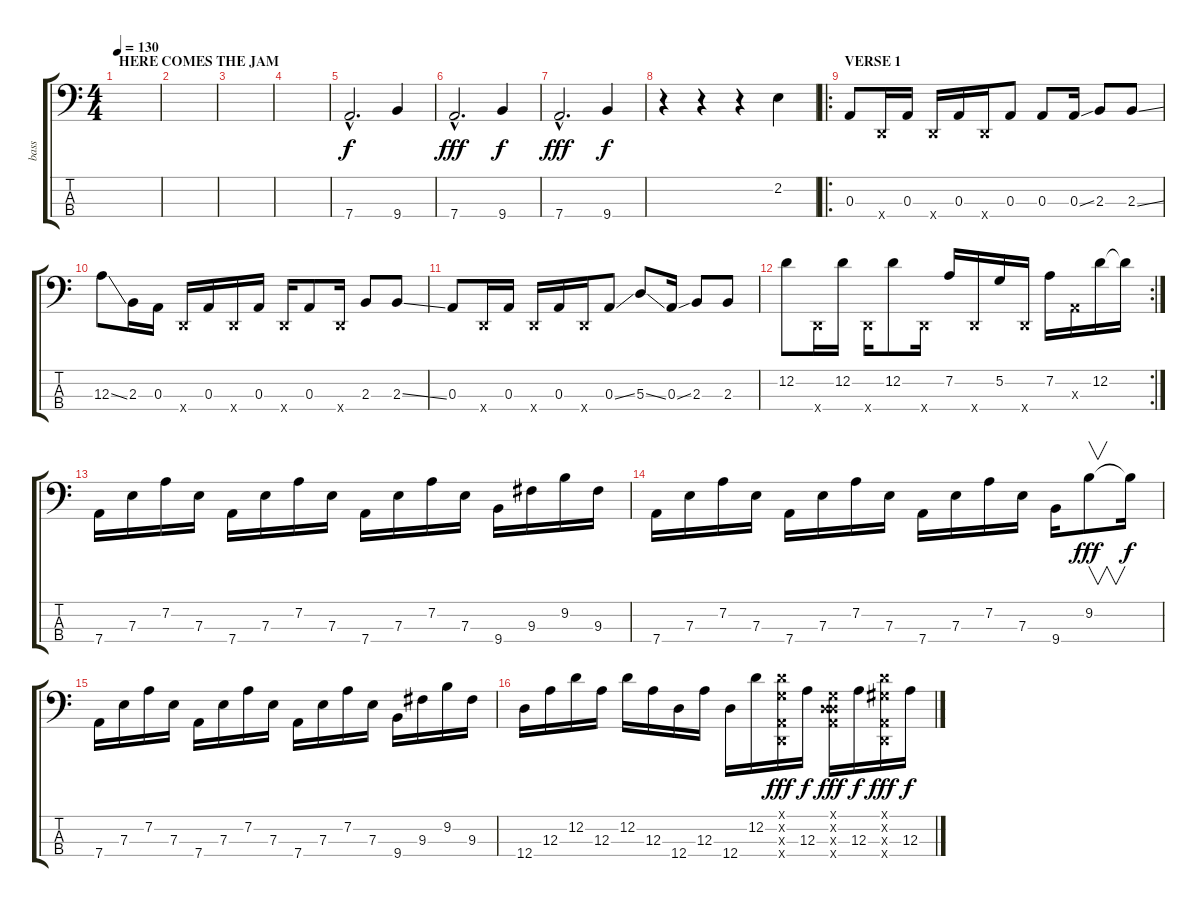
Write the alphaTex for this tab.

\track ("bass" "bass") {instrument electricbasspick}
\staff {score tabs}
\tuning (G2 D2 A1 D1) {hide}
\ts (4 4)
\section ("" "HERE COMES THE JAM")
\tempo 130
\clef f4
\ks c
|
|
|
|
7.4{hac}.2{d} 9.4.4{dy f} |
7.4{hac}.2{d dy fff} 9.4.4{dy f} |
7.4{hac}.2{d dy fff} 9.4.4{dy f} |
r.4 r.4 r.4 2.2.4 |
\ro
\section ("" "VERSE 1")
0.3.8{instrument slapbass2} 0.4{x}.16 0.3.16 0.4{x}.16 0.3.16 0.4{x}.16 0.3.8 0.3.8 0.3{ss}.16 2.3.8 2.3{ss}.8 |
12.3{ss}.8 2.3.16 0.3.16 0.4{x}.16 0.3.16 0.4{x}.16 0.3.16 0.4{x}.16 0.3.8 0.4{x}.16 2.3.8 2.3{ss}.8 |
0.3.8 0.4{x}.16 0.3.16 0.4{x}.16 0.3.16 0.4{x}.16 0.3{ss}.8 5.3{ss}.8 0.3{ss}.16 2.3.8 2.3.8 |
\rc 2
12.2.8 0.4{x}.16 12.2.16 0.4{x}.16 12.2.8 0.4{x}.16 7.2.16 0.4{x}.16 5.2.16 0.4{x}.16 7.2.16 0.3{x}.16 12.2.16 12.2{t}.16 |
7.4.16{instrument electricbasspick} 7.3.16 7.2.16 7.3.16 7.4.16 7.3.16 7.2.16 7.3.16 7.4.16 7.3.16 7.2.16 7.3.16 9.4.16 9.3.16 9.2.16 9.3.16 |
7.4.16 7.3.16 7.2.16 7.3.16 7.4.16 7.3.16 7.2.16 7.3.16 7.4.16 7.3.16 7.2.16 7.3.16 9.4.16 9.2.8{v dy fff} 9.2{t}.16{dy f} |
7.4.16 7.3.16 7.2.16 7.3.16 7.4.16 7.3.16 7.2.16 7.3.16 7.4.16 7.3.16 7.2.16 7.3.16 9.4.16 9.3.16 9.2.16 9.3.16 |
12.4.16 12.3.16 12.2.16 12.3.16 12.2.16 12.3.16 12.4.16 12.3.16 12.4.16 12.2.16 (0.1{x} 12.2{x} 0.3{x} 0.4{x}).16{dy fff instrument slapbass1} 12.3.16{dy f instrument electricbasspick} (0.1{x} 0.2{x} 0.3{x} 12.4{x}).16{dy fff instrument slapbass1} 12.3.16{dy f instrument electricbasspick} (1.1{x} 12.2{x} 0.3{x} 0.4{x}).16{dy fff instrument slapbass1} 12.3.16{dy f instrument electricbasspick}
